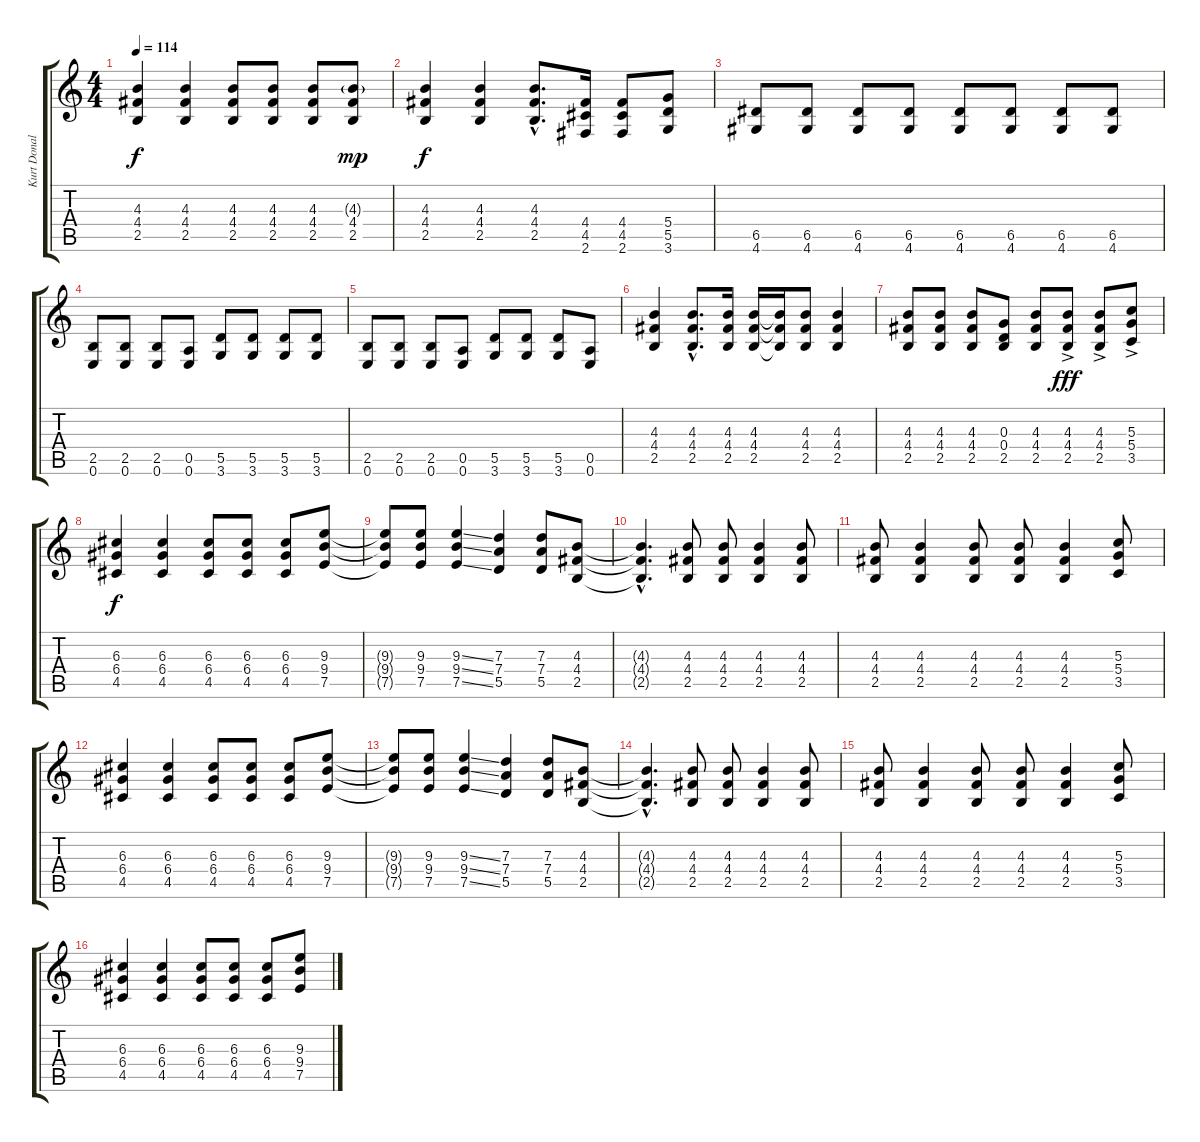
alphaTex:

\track ("Kurt Donald Cobain (Guitare)" "Kurt Donal") {instrument electricguitarmuted}
\staff {score tabs}
\tuning (E4 B3 G3 D3 A2 E2) {hide}
\ts (4 4)
\tempo 114
\clef g2
\ks c
(4.3 4.4 2.5).4{dy f volume 11 instrument distortionguitar} (4.3 4.4 2.5).4 (4.3 4.4 2.5).8 (4.3 4.4 2.5).8 (4.3 4.4 2.5).8 (4.3{g} 4.4 2.5).8{dy mp} |
(4.3 4.4 2.5).4{dy f} (4.3 4.4 2.5).4 (4.3{hac} 4.4{hac} 2.5{hac}).8{d} (4.4 4.5 2.6).16 (4.4 4.5 2.6).8 (5.4 5.5 3.6).8 |
(6.5 4.6).8{volume 16 instrument electricguitarmuted} (6.5 4.6).8 (6.5 4.6).8 (6.5 4.6).8 (6.5 4.6).8 (6.5 4.6).8 (6.5 4.6).8 (6.5 4.6).8 |
(2.5 0.6).8 (2.5 0.6).8 (2.5 0.6).8 (0.5 0.6).8 (5.5 3.6).8 (5.5 3.6).8 (5.5 3.6).8 (5.5 3.6).8 |
(2.5 0.6).8 (2.5 0.6).8 (2.5 0.6).8 (0.5 0.6).8 (5.5 3.6).8 (5.5 3.6).8 (5.5 3.6).8 (0.5 0.6).8 |
(4.3 4.4 2.5).4{volume 11 instrument distortionguitar} (4.3{hac} 4.4{hac} 2.5{hac}).8{d} (4.3 4.4 2.5).16 (4.3 4.4 2.5).16 (4.3{t} 4.4{t} 2.5{t}).16 (4.3 4.4 2.5).8 (4.3 4.4 2.5).4 |
(4.3 4.4 2.5).8 (4.3 4.4 2.5).8 (4.3 4.4 2.5).8 (0.3 0.4 2.5).8 (4.3 4.4 2.5).8 (4.3 4.4 2.5{ac}).8{dy fff} (4.3 4.4 2.5{ac}).8 (5.3 5.4 3.5{ac}).8 |
(6.3 6.4 4.5).4{dy f} (6.3 6.4 4.5).4 (6.3 6.4 4.5).8 (6.3 6.4 4.5).8 (6.3 6.4 4.5).8 (9.3 9.4 7.5).8 |
(9.3{t} 9.4{t} 7.5{t}).8 (9.3 9.4 7.5).8 (9.3{ss} 9.4{ss} 7.5{ss}).4 (7.3 7.4 5.5).4 (7.3 7.4 5.5).8 (4.3 4.4 2.5).8 |
(4.3{hac t} 4.4{hac t} 2.5{hac t}).4{d} (4.3 4.4 2.5).8 (4.3 4.4 2.5).8 (4.3 4.4 2.5).4 (4.3 4.4 2.5).8 |
(4.3 4.4 2.5).8 (4.3 4.4 2.5).4 (4.3 4.4 2.5).8 (4.3 4.4 2.5).8 (4.3 4.4 2.5).4 (5.3 5.4 3.5).8 |
(6.3 6.4 4.5).4 (6.3 6.4 4.5).4 (6.3 6.4 4.5).8 (6.3 6.4 4.5).8 (6.3 6.4 4.5).8 (9.3 9.4 7.5).8 |
(9.3{t} 9.4{t} 7.5{t}).8 (9.3 9.4 7.5).8 (9.3{ss} 9.4{ss} 7.5{ss}).4 (7.3 7.4 5.5).4 (7.3 7.4 5.5).8 (4.3 4.4 2.5).8 |
(4.3{hac t} 4.4{hac t} 2.5{hac t}).4{d} (4.3 4.4 2.5).8 (4.3 4.4 2.5).8 (4.3 4.4 2.5).4 (4.3 4.4 2.5).8 |
(4.3 4.4 2.5).8 (4.3 4.4 2.5).4 (4.3 4.4 2.5).8 (4.3 4.4 2.5).8 (4.3 4.4 2.5).4 (5.3 5.4 3.5).8 |
(6.3 6.4 4.5).4 (6.3 6.4 4.5).4 (6.3 6.4 4.5).8 (6.3 6.4 4.5).8 (6.3 6.4 4.5).8 (9.3 9.4 7.5).8
